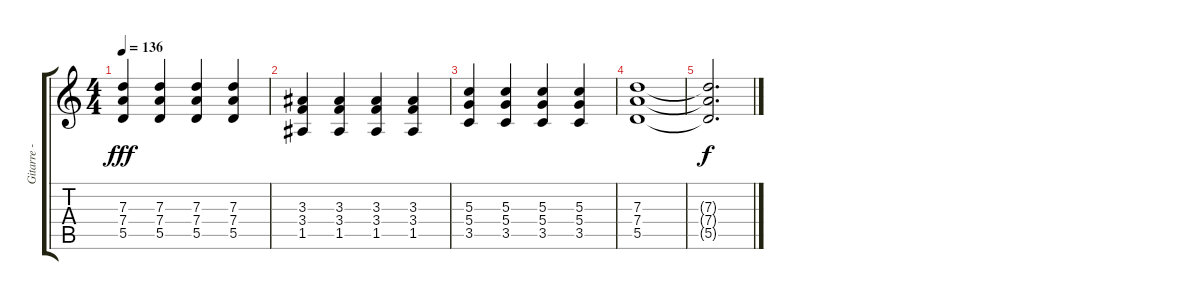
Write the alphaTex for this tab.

\track ("Gitarre - Simon" "Gitarre - ") {instrument acousticguitarsteel}
\staff {score tabs}
\tuning (E4 B3 G3 D3 A2 E2) {hide}
\ts (4 4)
\tempo 136
\clef g2
\ks c
(7.3 7.4 5.5).4{dy fff} (7.3 7.4 5.5).4 (7.3 7.4 5.5).4 (7.3 7.4 5.5).4 |
(3.3 3.4 1.5).4 (3.3 3.4 1.5).4 (3.3 3.4 1.5).4 (3.3 3.4 1.5).4 |
(5.3 5.4 3.5).4 (5.3 5.4 3.5).4 (5.3 5.4 3.5).4 (5.3 5.4 3.5).4 |
(7.3 7.4 5.5).1 |
(7.3{t} 7.4{t} 5.5{t}).2{d dy f}
